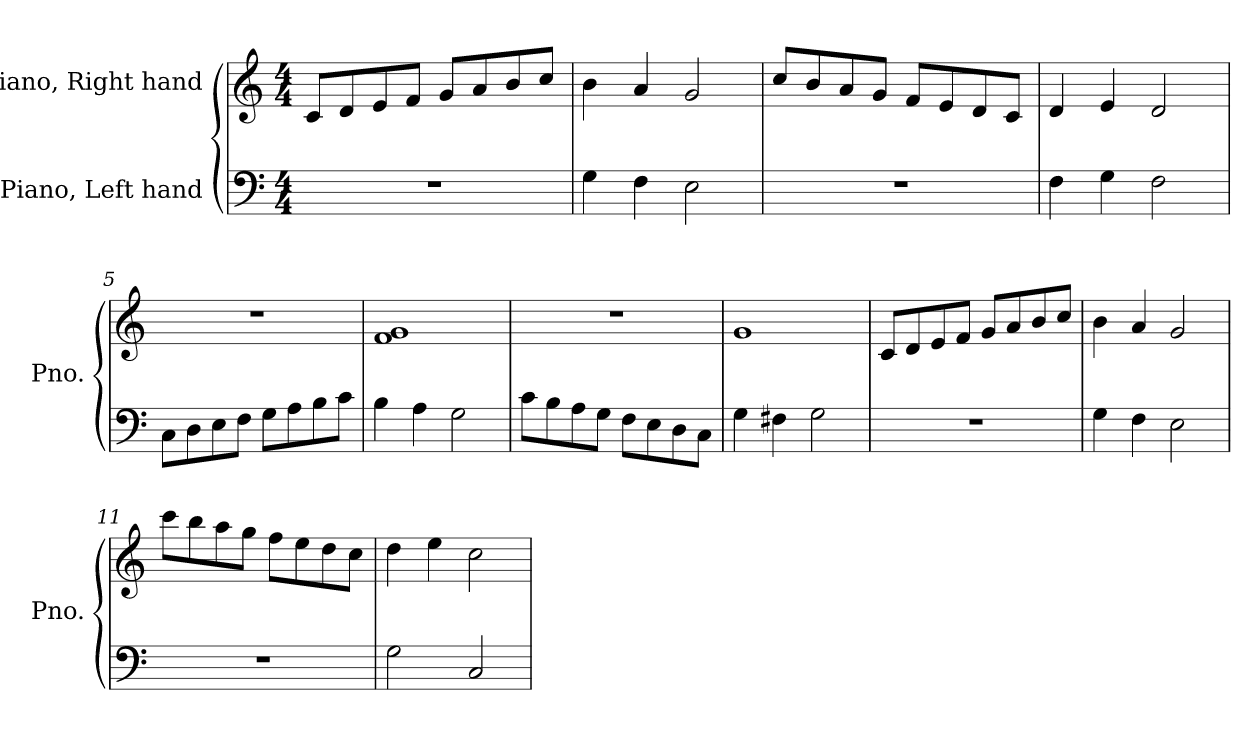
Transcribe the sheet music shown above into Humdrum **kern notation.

**kern	**kern
*part2	*part1
*staff2	*staff1
*I"Piano, Left hand	*I"Piano, Right hand
*I'Pno.	*I'Pno.
*clefF4	*clefG2
*k[]	*k[]
*M4/4	*M4/4
*MM120	*MM120
=1	=1
1r	8c/L
.	8d/
.	8e/
.	8f/J
.	8g/L
.	8a/
.	8b/
.	8cc/J
=2	=2
4G\	4b\
4F\	4a/
2E\	2g/
=3	=3
1r	8cc/L
.	8b/
.	8a/
.	8g/J
.	8f/L
.	8e/
.	8d/
.	8c/J
=4	=4
4F\	4d/
4G\	4e/
2F\	2d/
=5	=5
8C\L	1r
8D\	.
8E\	.
8F\J	.
8G\L	.
8A\	.
8B\	.
8c\J	.
!!LO:LB:g=z
=6	=6
4B\	1f 1g
4A\	.
2G\	.
=7	=7
8c\L	1r
8B\	.
8A\	.
8G\J	.
8F\L	.
8E\	.
8D\	.
8C\J	.
=8	=8
4G\	1g
4F#X\	.
2G\	.
=9	=9
1r	8c/L
.	8d/
.	8e/
.	8f/J
.	8g/L
.	8a/
.	8b/
.	8cc/J
=10	=10
4G\	4b\
4F\	4a/
2E\	2g/
=11	=11
1r	8ccc\L
.	8bb\
.	8aa\
.	8gg\J
.	8ff\L
.	8ee\
.	8dd\
.	8cc\J
=12	=12
2G\	4dd\
.	4ee\
2C/	2cc\
=	=
*-	*-
